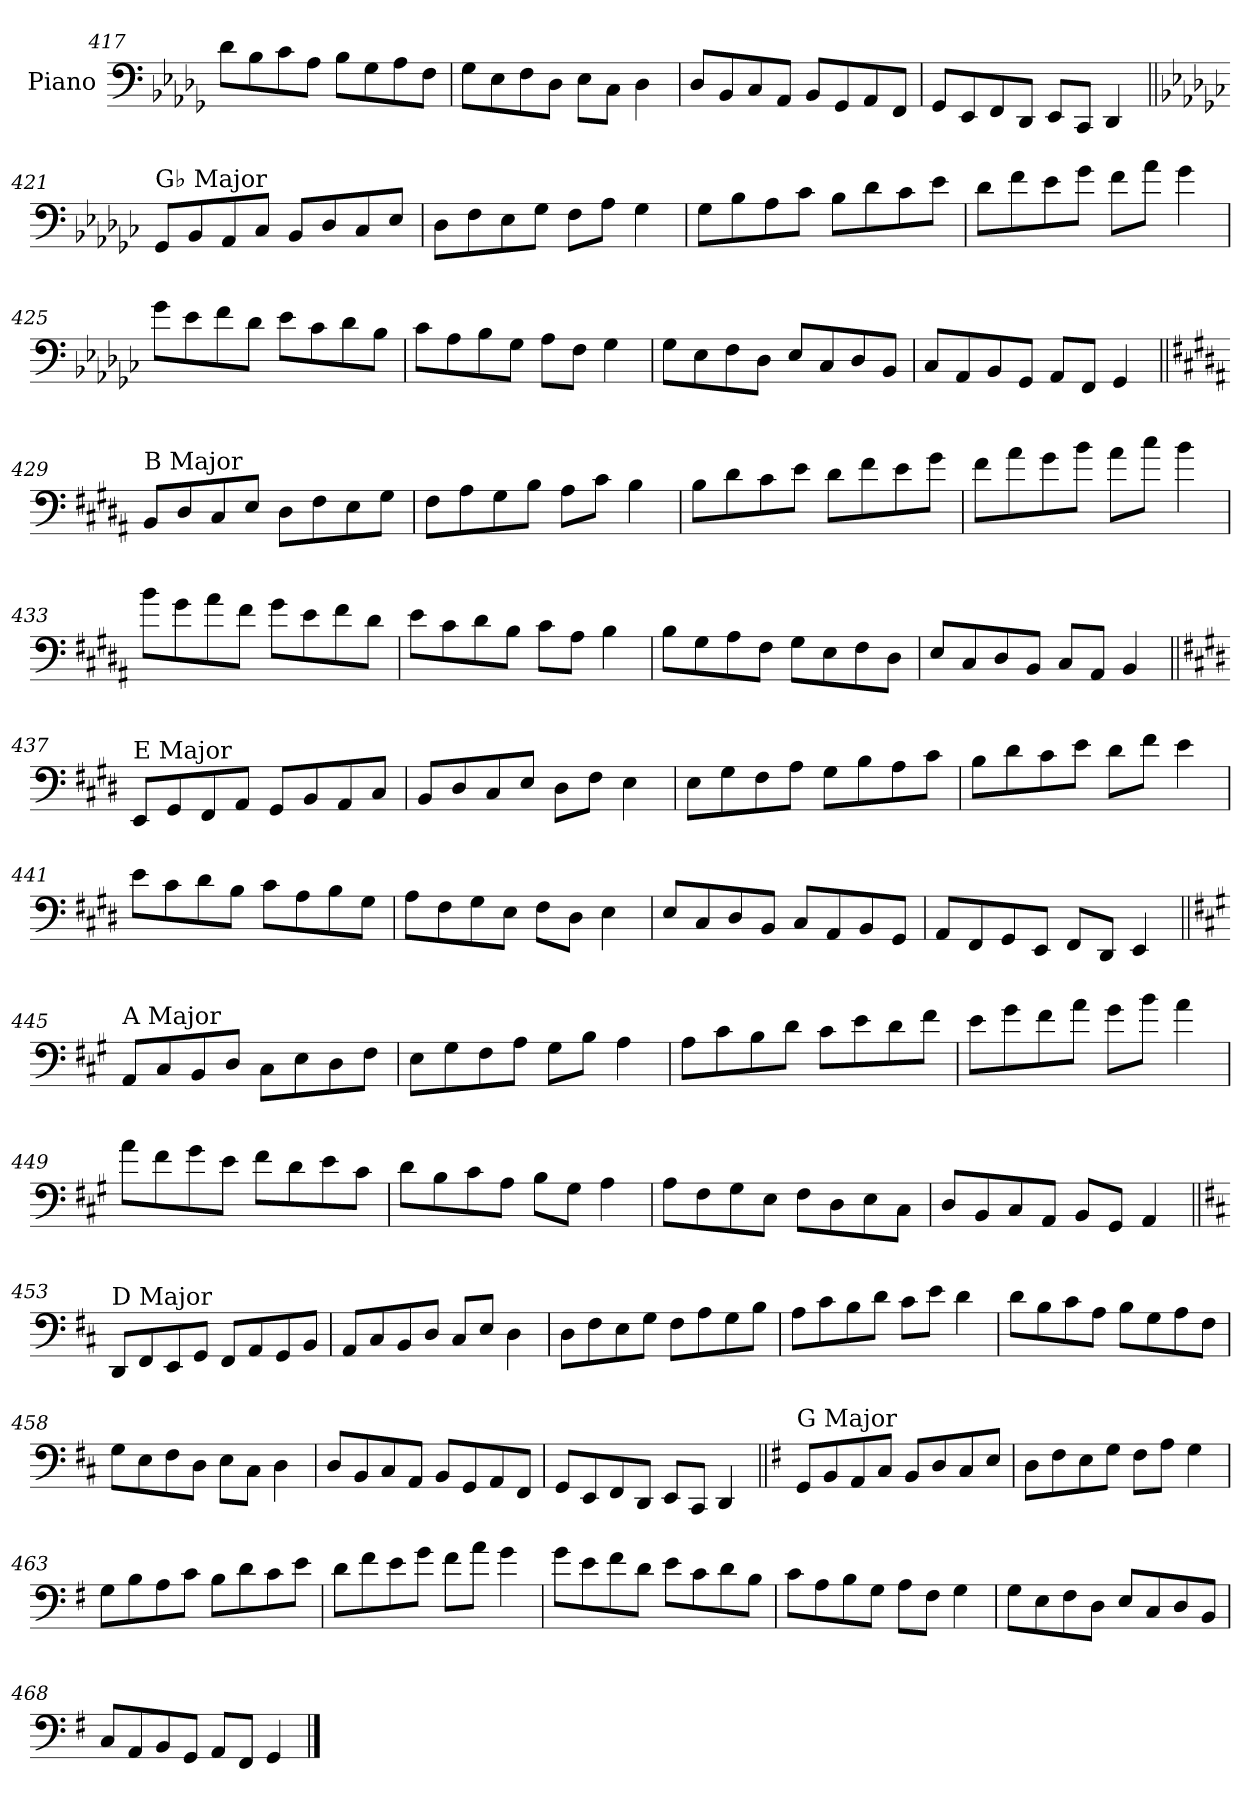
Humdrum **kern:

**kern
*part1
*staff1
*I"Piano
*I'Pno.
!!LO:LB:g=z
*clefF4
*k[b-e-a-d-g-]
=417
8d-\L
8B-\
8c\
8A-\J
8B-\L
8G-\
8A-\
8F\J
=418
8G-\L
8E-\
8F\
8D-\J
8E-\L
8C\J
4D-\
=419
8D-/L
8BB-/
8C/
8AA-/J
8BB-/L
8GG-/
8AA-/
8FF/J
=420
8GG-/L
8EE-/
8FF/
8DD-/J
8EE-/L
8CC/J
4DD-/
!!LO:LB:g=z
=421||
*k[b-e-a-d-g-c-]
!LO:TX:a:t=G♭ Major
8GG-/L
8BB-/
8AA-/
8C-/J
8BB-/L
8D-/
8C-/
8E-/J
=422
8D-\L
8F\
8E-\
8G-\J
8F\L
8A-\J
4G-\
=423
8G-\L
8B-\
8A-\
8c-\J
8B-\L
8d-\
8c-\
8e-\J
=424
8d-\L
8f\
8e-\
8g-\J
8f\L
8a-\J
4g-\
!!LO:LB:g=z
=425
8g-\L
8e-\
8f\
8d-\J
8e-\L
8c-\
8d-\
8B-\J
=426
8c-\L
8A-\
8B-\
8G-\J
8A-\L
8F\J
4G-\
=427
8G-\L
8E-\
8F\
8D-\J
8E-/L
8C-/
8D-/
8BB-/J
=428
8C-/L
8AA-/
8BB-/
8GG-/J
8AA-/L
8FF/J
4GG-/
!!LO:LB:g=z
=429||
*k[f#c#g#d#a#]
!LO:TX:a:t=B Major
8BB/L
8D#/
8C#/
8E/J
8D#\L
8F#\
8E\
8G#\J
=430
8F#\L
8A#\
8G#\
8B\J
8A#\L
8c#\J
4B\
=431
8B\L
8d#\
8c#\
8e\J
8d#\L
8f#\
8e\
8g#\J
=432
8f#\L
8a#\
8g#\
8b\J
8a#\L
8cc#\J
4b\
!!LO:LB:g=z
=433
8b\L
8g#\
8a#\
8f#\J
8g#\L
8e\
8f#\
8d#\J
=434
8e\L
8c#\
8d#\
8B\J
8c#\L
8A#\J
4B\
=435
8B\L
8G#\
8A#\
8F#\J
8G#\L
8E\
8F#\
8D#\J
=436
8E/L
8C#/
8D#/
8BB/J
8C#/L
8AA#/J
4BB/
!!LO:PB:g=z
=437||
*k[f#c#g#d#]
!LO:TX:a:t=E Major
8EE/L
8GG#/
8FF#/
8AA/J
8GG#/L
8BB/
8AA/
8C#/J
=438
8BB/L
8D#/
8C#/
8E/J
8D#\L
8F#\J
4E\
=439
8E\L
8G#\
8F#\
8A\J
8G#\L
8B\
8A\
8c#\J
=440
8B\L
8d#\
8c#\
8e\J
8d#\L
8f#\J
4e\
!!LO:LB:g=z
=441
8e\L
8c#\
8d#\
8B\J
8c#\L
8A\
8B\
8G#\J
=442
8A\L
8F#\
8G#\
8E\J
8F#\L
8D#\J
4E\
=443
8E/L
8C#/
8D#/
8BB/J
8C#/L
8AA/
8BB/
8GG#/J
=444
8AA/L
8FF#/
8GG#/
8EE/J
8FF#/L
8DD#/J
4EE/
!!LO:LB:g=z
=445||
*k[f#c#g#]
!LO:TX:a:t=A Major
8AA/L
8C#/
8BB/
8D/J
8C#\L
8E\
8D\
8F#\J
=446
8E\L
8G#\
8F#\
8A\J
8G#\L
8B\J
4A\
=447
8A\L
8c#\
8B\
8d\J
8c#\L
8e\
8d\
8f#\J
=448
8e\L
8g#\
8f#\
8a\J
8g#\L
8b\J
4a\
!!LO:LB:g=z
=449
8a\L
8f#\
8g#\
8e\J
8f#\L
8d\
8e\
8c#\J
=450
8d\L
8B\
8c#\
8A\J
8B\L
8G#\J
4A\
=451
8A\L
8F#\
8G#\
8E\J
8F#\L
8D\
8E\
8C#\J
=452
8D/L
8BB/
8C#/
8AA/J
8BB/L
8GG#/J
4AA/
!!LO:LB:g=z
=453||
*k[f#c#]
!LO:TX:a:t=D Major
8DD/L
8FF#/
8EE/
8GG/J
8FF#/L
8AA/
8GG/
8BB/J
=454
8AA/L
8C#/
8BB/
8D/J
8C#/L
8E/J
4D\
=455
8D\L
8F#\
8E\
8G\J
8F#\L
8A\
8G\
8B\J
=456
8A\L
8c#\
8B\
8d\J
8c#\L
8e\J
4d\
!!LO:LB:g=z
=457
8d\L
8B\
8c#\
8A\J
8B\L
8G\
8A\
8F#\J
=458
8G\L
8E\
8F#\
8D\J
8E\L
8C#\J
4D\
=459
8D/L
8BB/
8C#/
8AA/J
8BB/L
8GG/
8AA/
8FF#/J
=460
8GG/L
8EE/
8FF#/
8DD/J
8EE/L
8CC#/J
4DD/
!!LO:LB:g=z
=461||
*k[f#]
!LO:TX:a:t=G Major
8GG/L
8BB/
8AA/
8C/J
8BB/L
8D/
8C/
8E/J
=462
8D\L
8F#\
8E\
8G\J
8F#\L
8A\J
4G\
=463
8G\L
8B\
8A\
8c\J
8B\L
8d\
8c\
8e\J
=464
8d\L
8f#\
8e\
8g\J
8f#\L
8a\J
4g\
!!LO:LB:g=z
=465
8g\L
8e\
8f#\
8d\J
8e\L
8c\
8d\
8B\J
=466
8c\L
8A\
8B\
8G\J
8A\L
8F#\J
4G\
=467
8G\L
8E\
8F#\
8D\J
8E/L
8C/
8D/
8BB/J
=468
8C/L
8AA/
8BB/
8GG/J
8AA/L
8FF#/J
4GG/
==
*-
